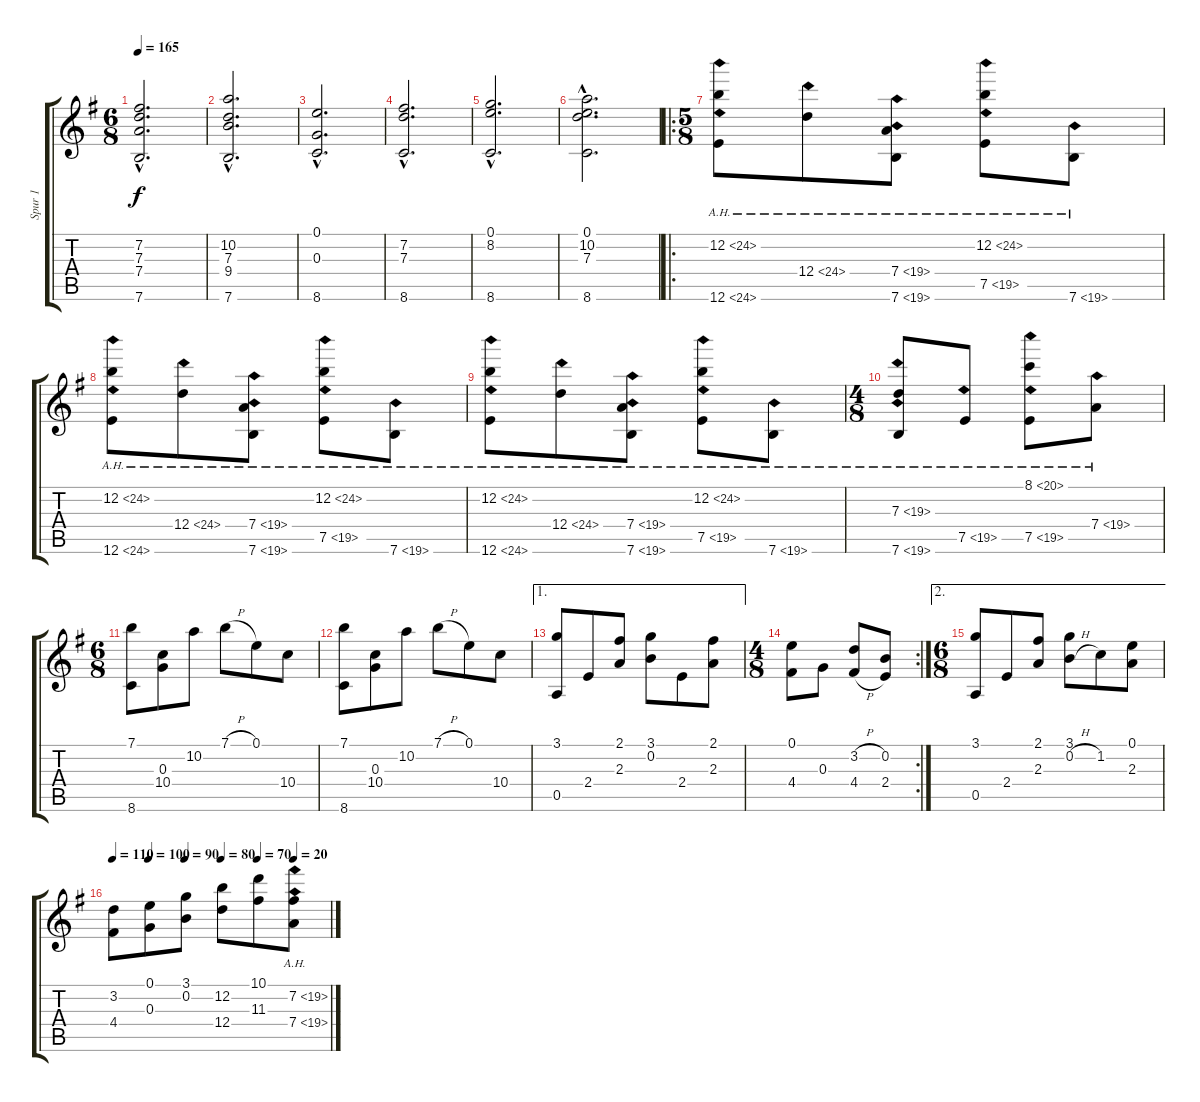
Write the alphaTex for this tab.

\track ("Spur 1" "Spur 1") {instrument acousticguitarsteel}
\staff {score tabs}
\tuning (E4 B3 G3 D3 A2 E2) {hide}
\ts (6 8)
\tempo 165
\clef g2
\ks g
(7.2{hac} 7.3{hac} 7.4{hac} 7.6{hac}).2{d dy f} |
(10.2{hac} 7.3{hac} 9.4{hac} 7.6{hac}).2{d} |
(0.1{hac} 0.3{hac} 8.6{hac}).2{d} |
(7.2{hac} 7.3{hac} 8.6{hac}).2{d} |
(0.1{hac} 8.2{hac} 8.6{hac}).2{d} |
(0.1{hac} 10.2{hac} 7.3{hac} 8.6{hac}).2{d} |
\ro
\ts (5 8)
(12.2{ah 12} 12.6{ah 12}).8 12.4{ah 12}.8 (7.4{ah 12} 7.6{ah 12}).8 (12.2{ah 12} 7.5{ah 12}).8 7.6{ah 12}.8 |
(12.2{ah 12} 12.6{ah 12}).8 12.4{ah 12}.8 (7.4{ah 12} 7.6{ah 12}).8 (12.2{ah 12} 7.5{ah 12}).8 7.6{ah 12}.8 |
(12.2{ah 12} 12.6{ah 12}).8 12.4{ah 12}.8 (7.4{ah 12} 7.6{ah 12}).8 (12.2{ah 12} 7.5{ah 12}).8 7.6{ah 12}.8 |
\ts (4 8)
(7.3{ah 12} 7.6{ah 12}).8 7.5{ah 12}.8 (8.1{ah 12} 7.5{ah 12}).8 7.4{ah 12}.8 |
\ts (6 8)
(7.1 8.6).8 (0.3 10.4).8 10.2.8 7.1{h}.8 0.1.8 10.4.8 |
(7.1 8.6).8 (0.3 10.4).8 10.2.8 7.1{h}.8 0.1.8 10.4.8 |
\ae 1
(3.1 0.5).8 2.4.8 (2.1 2.3).8 (3.1 0.2).8 2.4.8 (2.1 2.3).8 |
\rc 2
\ts (4 8)
(0.1 4.4).8 0.3.8 (3.2{h} 4.4{h}).8 (0.2 2.4).8 |
\ae 2
\ts (6 8)
(3.1 0.5).8 2.4.8 (2.1 2.3).8 (3.1 0.2{h}).8 1.2.8 (0.1 2.3).8 |
\tempo 110
\tempo (100 0.16666666666666666)
\tempo (90 0.3333333333333333)
\tempo (80 0.5)
\tempo (70 0.6666666666666666)
\tempo (20 0.8333333333333334)
(3.2 4.4).8 (0.1 0.3).8 (3.1 0.2).8 (12.2 12.4).8 (10.1 11.3).8 (7.2{ah 12} 7.4{ah 12}).8
